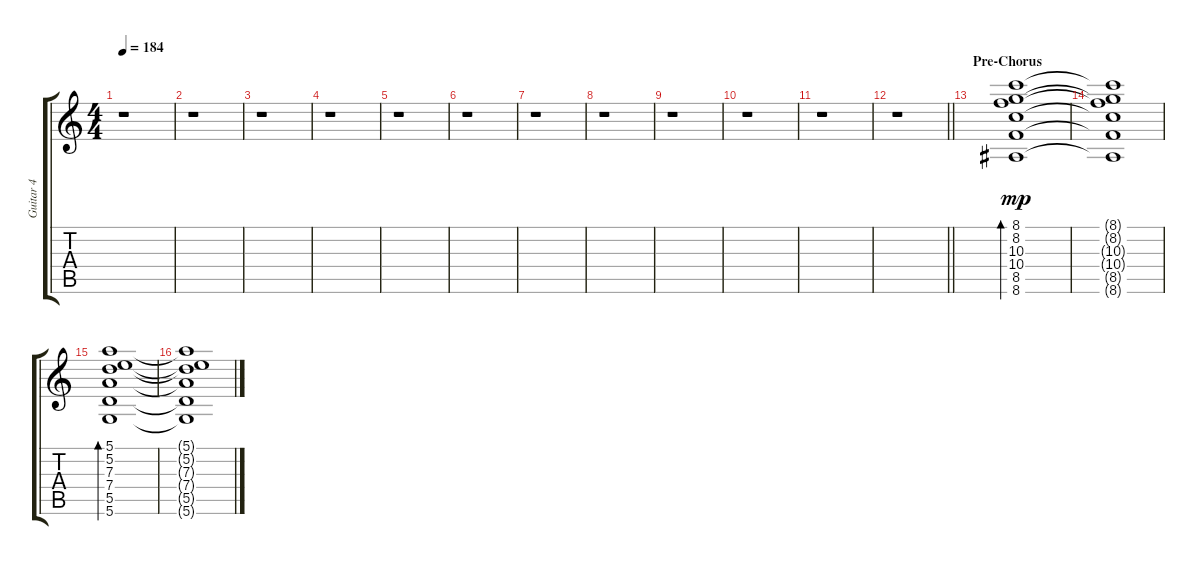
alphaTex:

\track ("Guitar 4" "Guitar 4") {instrument electricguitarclean}
\staff {score tabs}
\tuning (E4 B3 G3 D3 A2 D2) {hide}
\ts (4 4)
\tempo 184
\clef g2
\ks c
r.1{dy mp} |
r.1 |
r.1 |
r.1 |
r.1 |
r.1 |
r.1 |
r.1 |
r.1 |
r.1 |
r.1 |
\barLineRight lightlight
r.1 |
\section ("" "Pre-Chorus")
(8.1 8.2 10.3 10.4 8.5 8.6).1{bd 480} |
(8.1{t} 8.2{t} 10.3{t} 10.4{t} 8.5{t} 8.6{t}).1 |
(5.1 5.2 7.3 7.4 5.5 5.6).1{bd 480} |
(5.1{t} 5.2{t} 7.3{t} 7.4{t} 5.5{t} 5.6{t}).1
